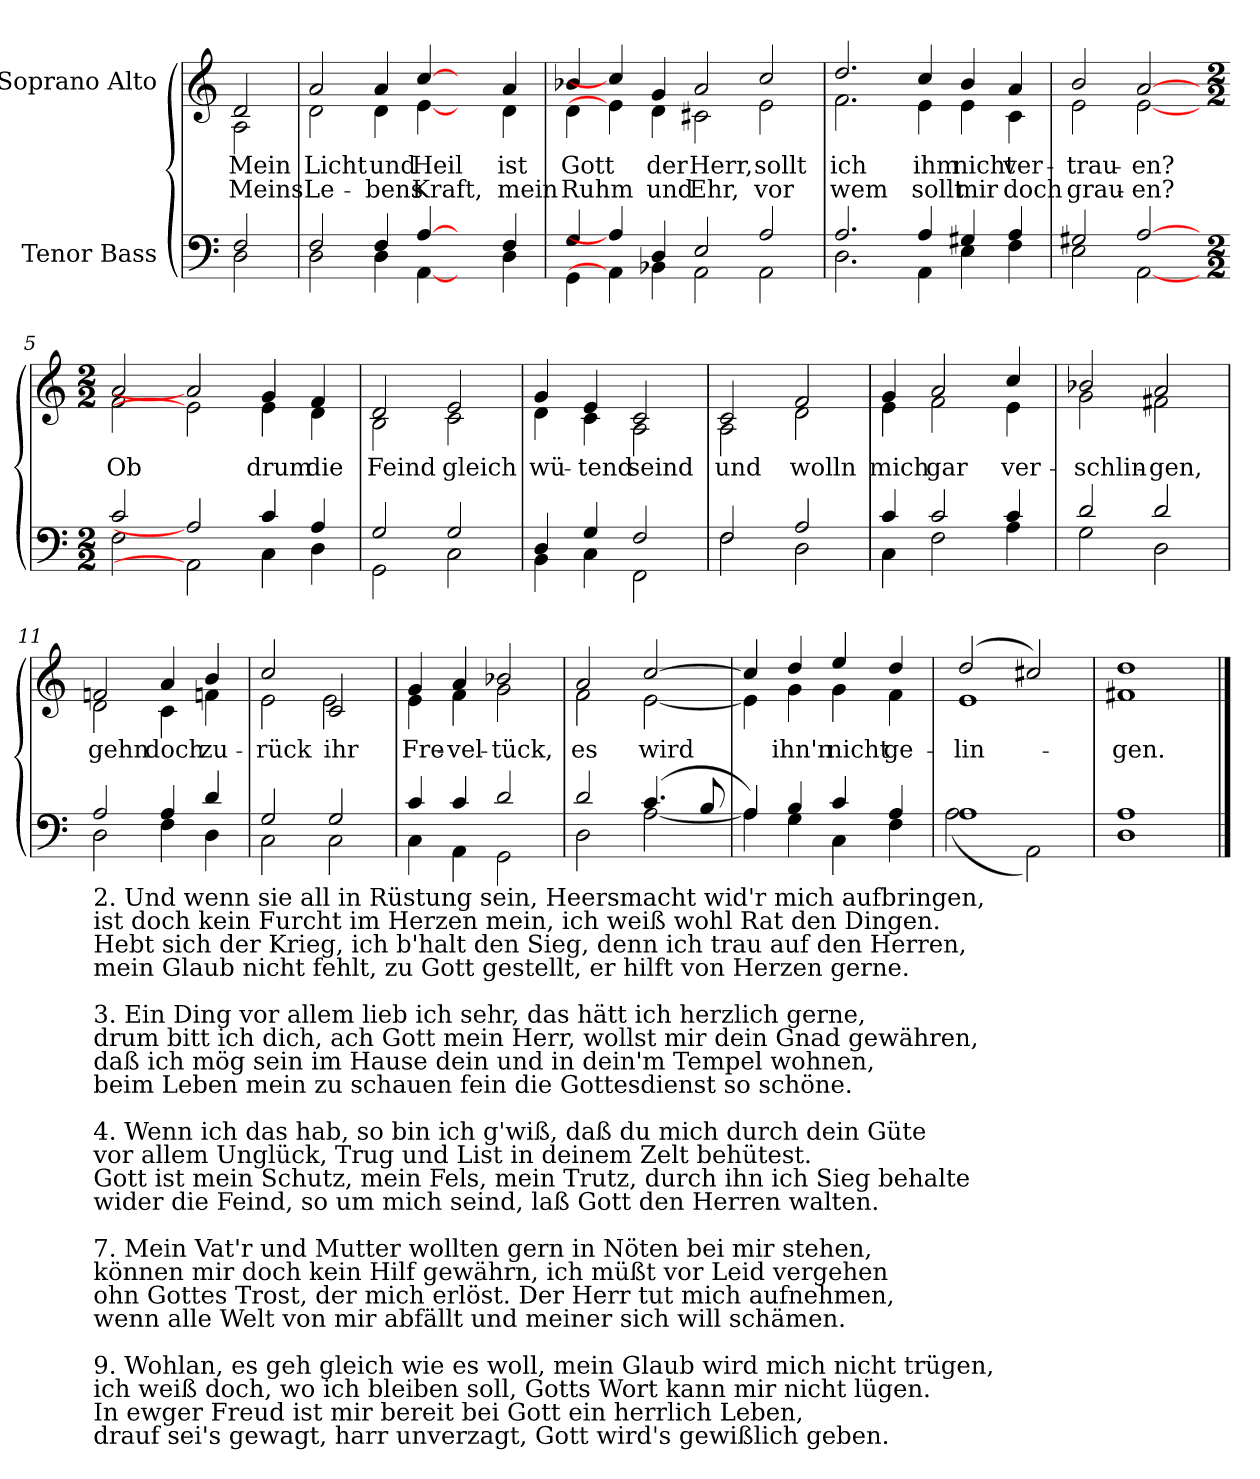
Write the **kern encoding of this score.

**kern	**kern	**text	**text
*part2	*part1	*part1	*part1
*staff2	*staff1	*staff1	*staff1
*I"Tenor Bass	*I"Soprano Alto	*	*
*clefF4	*clefG2	*	*
*k[]	*k[]	*	*
*C:	*C:	*	*
=	=	=	=
*^	*	*	*
!	!	!LO:TX:a:cj:t=Cornelius Becker\n(1561-1604)	!	!
!	!	!LO:TX:a:cj:t=Psalm 27, SWV 124	!	!
!	!	!LO:TX:a:cj:t=Heinrich Schütz\n(1585-1672)	!	!
!	!	!	!LO:LY:b	!LO:LY:b
*	*	*^	*	*
2F/	2D\	2d/	2A\	Mein	Meins
=1	=1	=1	=1	=1	=1
!	!	!	!	!LO:LY:b	!LO:LY:b
2F/	2D\	2a/	2d\	Licht	Le-
!	!	!	!	!LO:LY:b	!LO:LY:b
4F/	4D\	4a/	4d\	-und	bens
!	!	!	!	!LO:LY:b	!LO:LY:b
[4A/	[4AA\	[4cc/	[4e\	Heil	Kraft,
4ryy	4ryy	4ryy	4ryy	.	.
!	!	!	!	!LO:LY:b	!LO:LY:b
4F/	4D\	4a/	4d\	ist	mein
=2	=2	=2	=2	=2	=2
!	!	!	!	!LO:LY:b	!LO:LY:b
4G/	4GG\	4b-X/	4d\	Gott	Ruhm
4A/]	4AA\]	4cc/]	4e\]	.	.
!	!	!	!	!LO:LY:b	!LO:LY:b
4D/	4BB-X\	4g/	4d\	der	und
!	!	!	!	!LO:LY:b	!LO:LY:b
2E/	2AA\	2a/	2c#X\	Herr,	Ehr,
!	!	!	!	!LO:LY:b	!LO:LY:b
2A/	2AA\	2cc/	2e\	sollt	vor
=3	=3	=3	=3	=3	=3
!	!	!	!	!LO:LY:b	!LO:LY:b
2.A/	2.D\	2.dd/	2.f\	ich	wem
!	!	!	!	!LO:LY:b	!LO:LY:b
4A/	4AA\	4cc/	4e\	ihm	sollt
!	!	!	!	!LO:LY:b	!LO:LY:b
4G#X/	4E\	4b/	4e\	nicht	mir
!	!	!	!	!LO:LY:b	!LO:LY:b
4A/	4F\	4a/	4c\	ver-	-doch
=4	=4	=4	=4	=4	=4
!	!	!	!	!LO:LY:b	!LO:LY:b
2G#X/	2E\	2b/	2e\	trau-	-grau-
!	!	!	!	!LO:LY:b	!LO:LY:b
[2A/	[2AA\	[2a/	[2e\	-en?	en?
!!LO:LB:g=z	!!
=5-	=5-	=5-	=5-	=5-	=5-
*M2/2	*	*M2/2	*	*	*
!	!	!	!	!LO:LY:b	!
2c/	2F\	2a/	2f\	Ob	.
2A/]	2AA\]	2a/]	2e\]	.	.
!	!	!	!	!LO:LY:b	!
4c/	4C\	4g/	4e\	drum	.
!	!	!	!	!LO:LY:b	!
4A/	4D\	4f/	4d\	die	.
=6	=6	=6	=6	=6	=6
!	!	!	!	!LO:LY:b	!
2G/	2GG\	2d/	2B\	Feind	.
!	!	!	!	!LO:LY:b	!
2G/	2C\	2e/	2c\	gleich	.
=7	=7	=7	=7	=7	=7
!	!	!	!	!LO:LY:b	!
4D/	4BB\	4g/	4d\	wü-	.
!	!	!	!	!LO:LY:b	!
4G/	4C\	4e/	4c\	-tend	.
!	!	!	!	!LO:LY:b	!
2F/	2FF\	2c/	2A\	seind	.
=8	=8	=8	=8	=8	=8
!	!	!	!	!LO:LY:b	!
2F/	2F\	2c/	2A\	und	.
!	!	!	!	!LO:LY:b	!
2A/	2D\	2f/	2d\	wolln	.
=9	=9	=9	=9	=9	=9
!	!	!	!	!LO:LY:b	!
4c/	4C\	4g/	4e\	mich	.
!	!	!	!	!LO:LY:b	!
2c/	2F\	2a/	2f\	gar	.
!	!	!	!	!LO:LY:b	!
4c/	4A\	4cc/	4e\	ver-	.
=10	=10	=10	=10	=10	=10
!	!	!	!	!LO:LY:b	!
2d/	2G\	2b-X/	2g\	-schlin-	.
!	!	!	!	!LO:LY:b	!
2d/	2D\	2a/	2f#X\	-gen,	.
!!LO:LB:g=z	!!
=11	=11	=11	=11	=11	=11
!LO:TX:b:t=2. Und wenn sie all in Rüstung sein, Heersmacht wid'r mich aufbringen,\nist doch kein Furcht im Herzen mein, ich weiß wohl Rat den Dingen.\nHebt sich der Krieg, ich b'halt den Sieg, denn ich trau auf den Herren,\nmein Glaub nicht fehlt, zu Gott gestellt, er hilft von Herzen gerne.\n\n3. Ein Ding vor allem lieb ich sehr, das hätt ich herzlich gerne,\ndrum bitt ich dich, ach Gott mein Herr, wollst mir dein Gnad gewähren,\ndaß ich mög sein im Hause dein und in dein'm Tempel wohnen,\nbeim Leben mein zu schauen fein die Gottesdienst so schöne.\n\n4. Wenn ich das hab, so bin ich g'wiß, daß du mich durch dein Güte\nvor allem Unglück, Trug und List in deinem Zelt behütest.\nGott ist mein Schutz, mein Fels, mein Trutz, durch ihn ich Sieg behalte\nwider die Feind, so um mich seind, laß Gott den Herren walten.\n\n7. Mein Vat'r und Mutter wollten gern in Nöten bei mir stehen,\nkönnen mir doch kein Hilf gewährn, ich müßt vor Leid vergehen\nohn Gottes Trost, der mich erlöst. Der Herr tut mich aufnehmen,\nwenn alle Welt von mir abfällt und meiner sich will schämen.\n\n9. Wohlan, es geh gleich wie es woll, mein Glaub wird mich nicht trügen,\nich weiß doch, wo ich bleiben soll, Gotts Wort kann mir nicht lügen.\nIn ewger Freud ist mir bereit bei Gott ein herrlich Leben,\ndrauf sei's gewagt, harr unverzagt, Gott wird's gewißlich geben.	!	!	!	!	!
!	!	!	!	!LO:LY:b	!
2A/	2D\	2fn/	2d\	gehn	.
!	!	!	!	!LO:LY:b	!
4A/	4F\	4a/	4c\	doch	.
!	!	!	!	!LO:LY:b	!
4d/	4D\	4b/	4fn\	zu-	.
=12	=12	=12	=12	=12	=12
!	!	!	!	!LO:LY:b	!
2G/	2C\	2cc/	2e\	-rück	.
!	!	!	!	!LO:LY:b	!
2G/	2C\	2c/	2e\	ihr	.
=13	=13	=13	=13	=13	=13
!	!	!	!	!LO:LY:b	!
4c/	4C\	4g/	4e\	Fre-	.
!	!	!	!	!LO:LY:b	!
4c/	4AA\	4a/	4f\	-vel-	.
!	!	!	!	!LO:LY:b	!
2d/	2GG\	2b-X/	2g\	-tück,	.
=14	=14	=14	=14	=14	=14
!	!	!	!	!LO:LY:b	!
2d/	2D\	2a/	2f\	es	.
!	!	!	!	!LO:LY:b	!
(>4.c/	[2A\	[2cc/	[2e\	wird	.
8B/	.	.	.	.	.
=15	=15	=15	=15	=15	=15
4A/)	4A\]	4cc/]	4e\]	.	.
!	!	!	!	!LO:LY:b	!
4B/	4G\	4dd/	4g\	ihn'n	.
!	!	!	!	!LO:LY:b	!
4c/	4C\	4ee/	4g\	nicht	.
!	!	!	!	!LO:LY:b	!
4A/	4F\	4dd/	4f\	ge-	.
=16	=16	=16	=16	=16	=16
!	!	!	!	!LO:LY:b	!
1A/	(2A\	(>2dd/	1e\	-lin-	.
.	2AA\)	2cc#X/)	.	.	.
=17	=17	=17	=17	=17	=17
!	!	!	!	!LO:LY:b	!
1A/	1D\	1dd/	1f#X\	gen.	.
*v	*v	*	*	*	*
*	*v	*v	*	*
==	==	==	==
*-	*-	*-	*-
